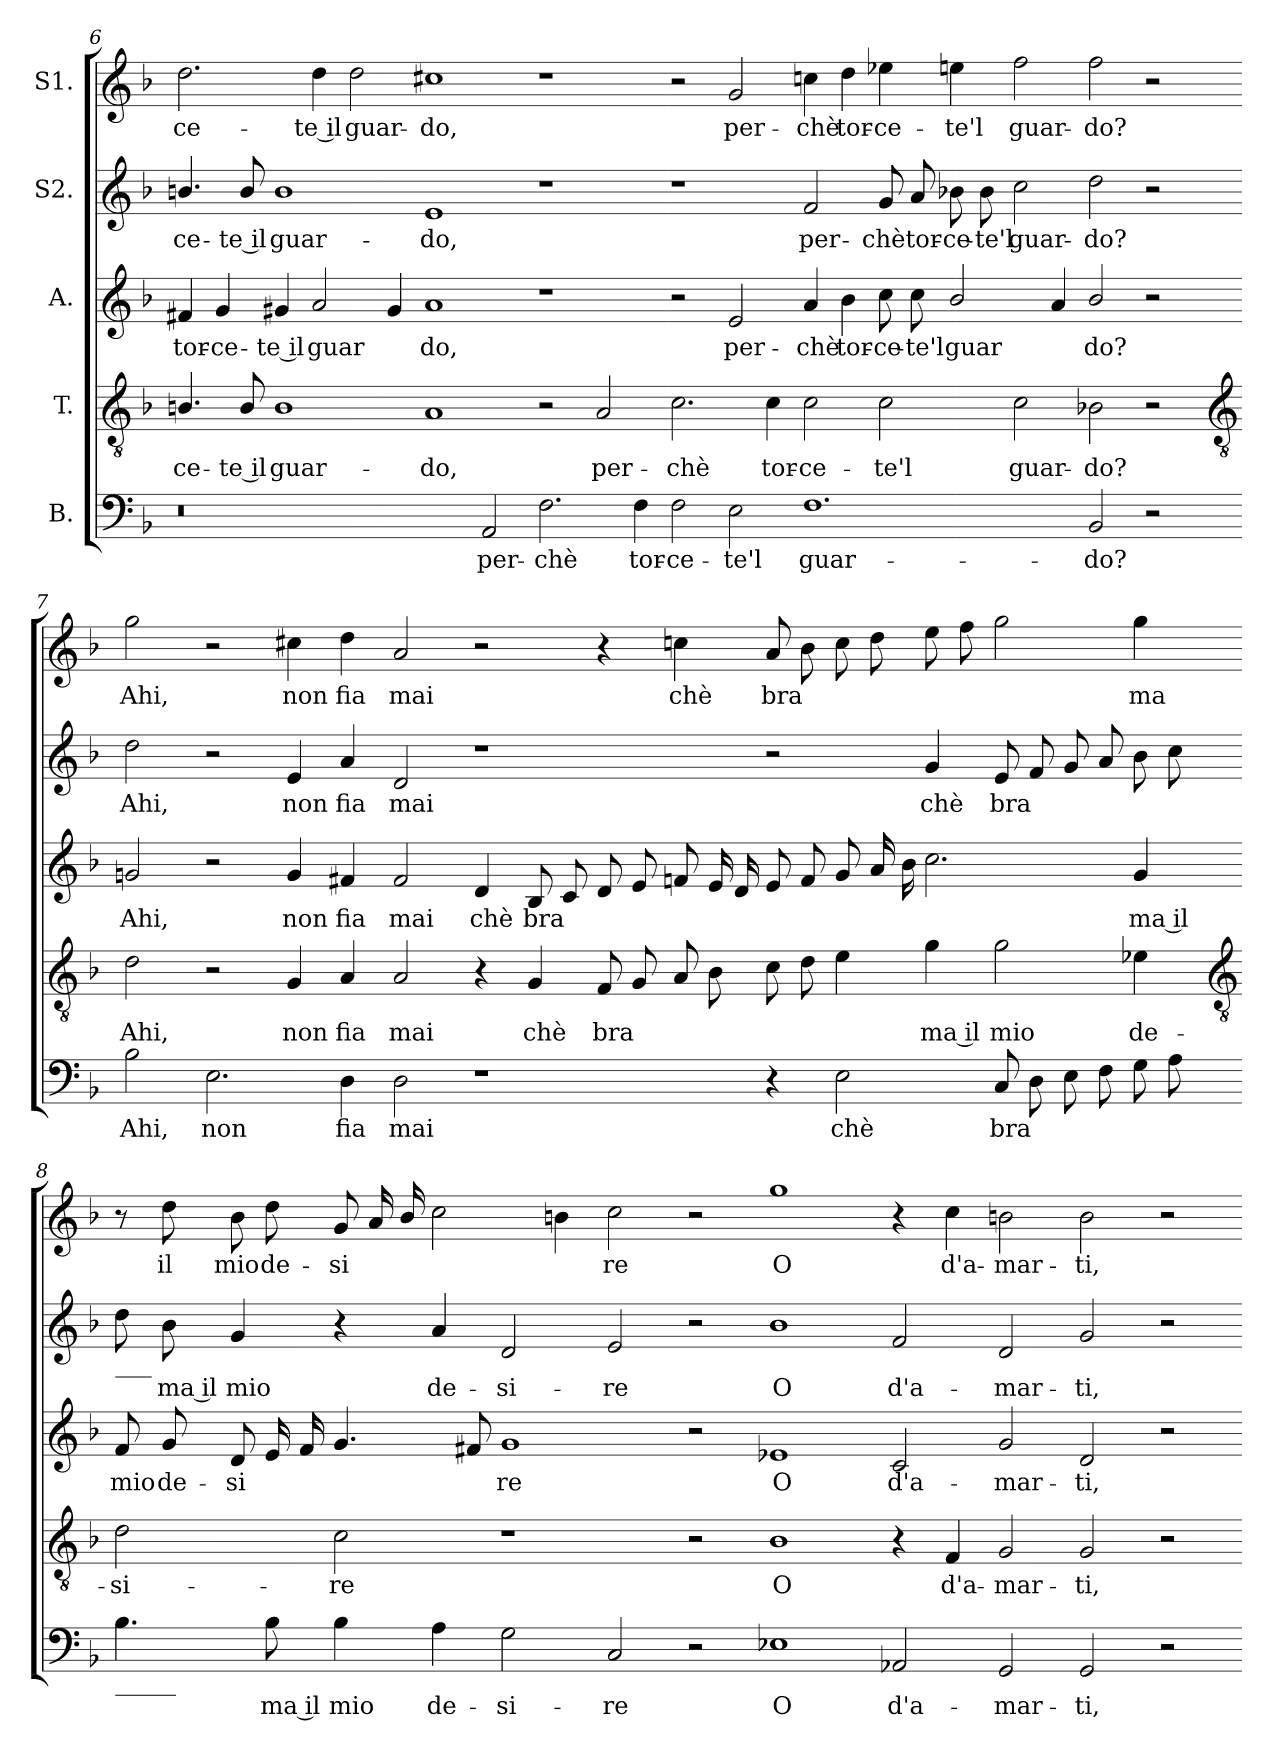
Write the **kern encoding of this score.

**kern	**text	**kern	**text	**kern	**text	**kern	**text	**kern	**text
*part5	*part5	*part4	*part4	*part3	*part3	*part2	*part2	*part1	*part1
*staff5	*staff5	*staff4	*staff4	*staff3	*staff3	*staff2	*staff2	*staff1	*staff1
*I"B.	*	*I"T.	*	*I"A.	*	*I"S2.	*	*I"S1.	*
!!LO:LB:g=z
*clefF4	*	*clefGv2	*	*clefG2	*	*clefG2	*	*clefG2	*
*k[b-]	*	*k[b-]	*	*k[b-]	*	*k[b-]	*	*k[b-]	*
*F:	*	*F:	*	*F:	*	*F:	*	*F:	*
=6	=6	=6	=6	=6	=6	=6	=6	=6	=6
!	!	!	!LO:LY:b	!	!LO:LY:b	!	!LO:LY:b	!	!LO:LY:b
0r	.	4.Bn/	-ce-	4f#X	tor-	4.bn/	-ce-	2.dd	-ce-
!	!	!	!	!	!LO:LY:b	!	!	!	!
.	.	.	.	4g	-ce-	.	.	.	.
!	!	!	!LO:LY:b	!	!	!	!LO:LY:b	!	!
.	.	8B/	-te il	.	.	8b/	-te il	.	.
!	!	!	!LO:LY:b	!	!LO:LY:b	!	!LO:LY:b	!	!
.	.	1B	guar-	4g#X	-te il	1b/	guar-	.	.
!	!	!	!	!	!LO:LY:b	!	!	!	!LO:LY:b
.	.	.	.	2a	guar	.	.	4dd	-te il
!	!	!	!	!	!	!	!	!	!LO:LY:b
.	.	.	.	.	.	.	.	2dd	guar-
.	.	.	.	4g#	.	.	.	.	.
!	!	!	!LO:LY:b	!	!LO:LY:b	!	!LO:LY:b	!	!LO:LY:b
.	.	1A	-do,	1a	do,	1e	-do,	1cc#X	-do,
!	!LO:LY:b	!	!	!	!	!	!	!	!
2AA	per-	.	.	.	.	.	.	.	.
!	!LO:LY:b	!	!	!	!	!	!	!	!
2.F	-chè	2r	.	1r	.	1r	.	1r	.
!	!	!	!LO:LY:b	!	!	!	!	!	!
.	.	2A	per-	.	.	.	.	.	.
!	!LO:LY:b	!	!	!	!	!	!	!	!
4F	tor-	.	.	.	.	.	.	.	.
!	!LO:LY:b	!	!LO:LY:b	!	!	!	!	!	!
2F	-ce-	2.c	-chè	2r	.	1r	.	2r	.
!	!LO:LY:b	!	!	!	!LO:LY:b	!	!	!	!LO:LY:b
2E	-te'l	.	.	2e	per-	.	.	2g	per-
!	!	!	!LO:LY:b	!	!	!	!	!	!
.	.	4c	tor-	.	.	.	.	.	.
!	!LO:LY:b	!	!LO:LY:b	!	!LO:LY:b	!	!LO:LY:b	!	!LO:LY:b
1.F	guar-	2c	-ce-	4a	-chè	2f	per-	4ccn	-chè
!	!	!	!	!	!LO:LY:b	!	!	!	!LO:LY:b
.	.	.	.	4b-	tor-	.	.	4dd	tor-
!	!	!	!LO:LY:b	!	!LO:LY:b	!	!LO:LY:b	!	!LO:LY:b
.	.	2c	-te'l	8cc	-ce-	8g	-chè	4ee-X	-ce-
!	!	!	!	!	!LO:LY:b	!	!LO:LY:b	!	!
.	.	.	.	8cc	-te'l	8a	tor-	.	.
!	!	!	!	!	!LO:LY:b	!	!LO:LY:b	!	!LO:LY:b
.	.	.	.	2b-/	guar	8b-X	-ce-	4een	-te'l
!	!	!	!	!	!	!	!LO:LY:b	!	!
.	.	.	.	.	.	8b-	-te'l	.	.
!	!	!	!LO:LY:b	!	!	!	!LO:LY:b	!	!LO:LY:b
.	.	2c	guar-	.	.	2cc	guar-	2ff	guar-
.	.	.	.	4a/	.	.	.	.	.
!	!LO:LY:b	!	!LO:LY:b	!	!LO:LY:b	!	!LO:LY:b	!	!LO:LY:b
2BB-	-do?	2B-X	-do?	2b-/	do?	2dd	-do?	2ff	-do?
2r	.	2r	.	2r	.	2r	.	2r	.
!!LO:LB:g=z
=7-	=7-	=7-	=7-	=7-	=7-	=7-	=7-	=7-	=7-
*	*	*clefGv2	*	*	*	*	*	*	*
!	!LO:LY:b	!	!LO:LY:b	!	!LO:LY:b	!	!LO:LY:b	!	!LO:LY:b
2B-	Ahi,	2d	Ahi,	2g	Ahi,	2dd	Ahi,	2gg	Ahi,
!	!LO:LY:b	!	!	!	!	!	!	!	!
2.E	non	2r	.	2r	.	2r	.	2r	.
!	!	!	!LO:LY:b	!	!LO:LY:b	!	!LO:LY:b	!	!LO:LY:b
.	.	4G	non	4g	non	4e	non	4cc#X	non
!	!LO:LY:b	!	!LO:LY:b	!	!LO:LY:b	!	!LO:LY:b	!	!LO:LY:b
4D	fia	4A	fia	4f#X	fia	4a	fia	4dd	fia
!	!LO:LY:b	!	!LO:LY:b	!	!LO:LY:b	!	!LO:LY:b	!	!LO:LY:b
2D	mai	2A	mai	2f#	mai	2d	mai	2a	mai
!	!	!	!	!	!LO:LY:b	!	!	!	!
1r	.	4r	.	4d	chè	1r	.	2r	.
!	!	!	!LO:LY:b	!	!LO:LY:b	!	!	!	!
.	.	4G	chè	8B-	bra	.	.	.	.
.	.	.	.	8c	.	.	.	.	.
!	!	!	!LO:LY:b	!	!	!	!	!	!
.	.	8F	bra	8d	.	.	.	4r	.
.	.	8G	.	8e	.	.	.	.	.
!	!	!	!	!	!	!	!	!	!LO:LY:b
.	.	8A	.	8fn	.	.	.	4ccn	chè
.	.	8B-	.	16e	.	.	.	.	.
.	.	.	.	16d	.	.	.	.	.
!	!	!	!	!	!	!	!	!	!LO:LY:b
4r	.	8c	.	8e	.	2r	.	8a	bra
.	.	8d	.	8f	.	.	.	8b-	.
!	!LO:LY:b	!	!	!	!	!	!	!	!
2E	chè	4e	.	8g	.	.	.	8cc	.
.	.	.	.	16a	.	.	.	8dd	.
.	.	.	.	16b-	.	.	.	.	.
!	!	!	!LO:LY:b	!	!	!	!LO:LY:b	!	!
.	.	4g	ma il	2.cc	.	4g	chè	8ee	.
.	.	.	.	.	.	.	.	8ff	.
!	!LO:LY:b	!	!LO:LY:b	!	!	!	!LO:LY:b	!	!
8C	bra	2g	mio	.	.	8e	bra	2gg	.
8D	.	.	.	.	.	8f	.	.	.
8E	.	.	.	.	.	8g	.	.	.
8F	.	.	.	.	.	8a	.	.	.
!	!	!	!LO:LY:b	!	!LO:LY:b	!	!	!	!LO:LY:b
8G	.	4e-X	de-	4g	ma il	8b-	.	4gg	ma
8A	.	.	.	.	.	8cc	.	.	.
!!LO:LB:g=z
=8-	=8-	=8-	=8-	=8-	=8-	=8-	=8-	=8-	=8-
*	*	*clefGv2	*	*	*	*	*	*	*
!	!	!	!	!	!	!LO:TX:b:t=___	!	!	!
!LO:TX:b:t=_____	!	!	!	!	!	!	!	!	!
!	!	!	!LO:LY:b	!	!LO:LY:b	!	!	!	!
4.B-	.	2d	-si-	8f	mio	8dd	.	8r	.
!	!	!	!	!	!LO:LY:b	!	!LO:LY:b	!	!LO:LY:b
.	.	.	.	8g	de-	8b-	ma il	8dd	il
!	!	!	!	!	!LO:LY:b	!	!LO:LY:b	!	!LO:LY:b
.	.	.	.	8d	-si	4g	mio	8b-	mio
!	!LO:LY:b	!	!	!	!	!	!	!	!LO:LY:b
8B-	ma il	.	.	16e	.	.	.	8dd	de-
.	.	.	.	16f	.	.	.	.	.
!	!LO:LY:b	!	!LO:LY:b	!	!	!	!	!	!LO:LY:b
4B-	mio	2c	-re	4.g	.	4r	.	8g	-si
.	.	.	.	.	.	.	.	16a	.
.	.	.	.	.	.	.	.	16b-/	.
!	!LO:LY:b	!	!	!	!	!	!LO:LY:b	!	!
4A	de-	.	.	.	.	4a	de-	2cc	.
.	.	.	.	8f#X	.	.	.	.	.
!	!LO:LY:b	!	!	!	!LO:LY:b	!	!LO:LY:b	!	!
2G	-si-	1r	.	1g	re	2d	-si-	.	.
.	.	.	.	.	.	.	.	4bn	.
!	!LO:LY:b	!	!	!	!	!	!LO:LY:b	!	!LO:LY:b
2C	-re	.	.	.	.	2e	-re	2cc	re
2r	.	2r	.	2r	.	2r	.	2r	.
!	!LO:LY:b	!	!LO:LY:b	!	!LO:LY:b	!	!LO:LY:b	!	!LO:LY:b
1E-X	O	1B-	O	1e-X	O	1b-	O	1gg	O
!	!LO:LY:b	!	!	!	!LO:LY:b	!	!LO:LY:b	!	!
2AA-X	d'a-	4r	.	2c	d'a-	2f	d'a-	4r	.
!	!	!	!LO:LY:b	!	!	!	!	!	!LO:LY:b
.	.	4F	d'a-	.	.	.	.	4cc	d'a-
!	!LO:LY:b	!	!LO:LY:b	!	!LO:LY:b	!	!LO:LY:b	!	!LO:LY:b
2GG	-mar-	2G	-mar-	2g	-mar-	2d	-mar-	2bn	-mar-
!	!LO:LY:b	!	!LO:LY:b	!	!LO:LY:b	!	!LO:LY:b	!	!LO:LY:b
2GG	-ti,	2G	-ti,	2d	-ti,	2g	-ti,	2b	-ti,
2r	.	2r	.	2r	.	2r	.	2r	.
=-	=-	=-	=-	=-	=-	=-	=-	=-	=-
*-	*-	*-	*-	*-	*-	*-	*-	*-	*-
